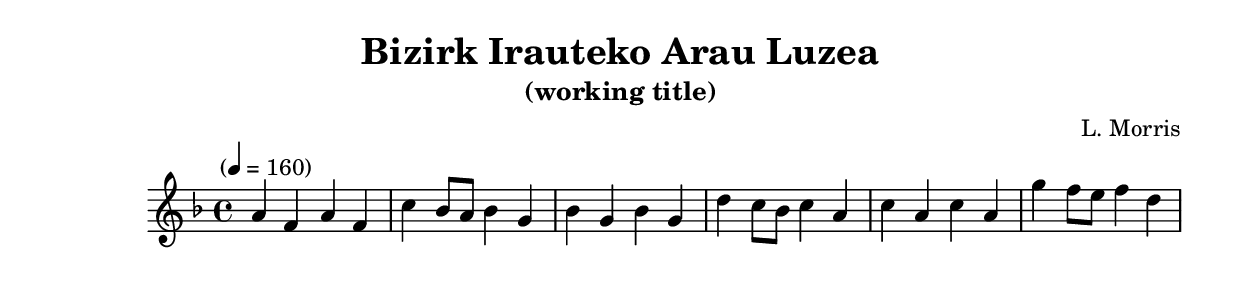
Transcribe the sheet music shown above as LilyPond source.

\header {
	title = "Bizirk Irauteko Arau Luzea"
	subtitle = "(working title)"
	composer = "L. Morris"
}

melody = \relative c' {
	\clef treble
	\key f \major
	\time 4/4
	\tempo "" 4=160


	% comment
	a' f a f
	c' bes8 a8 bes4 g4
	bes4 g4 bes g4
	d' c8 bes c4

	a c a c
	a g' f8 e f4 d




}

\score {

	\new Staff {
		\set Staff.midiInstrument = #"flute"
		\melody
	}
	\layout { }
	\midi { }
}

\version "2.18.2"
